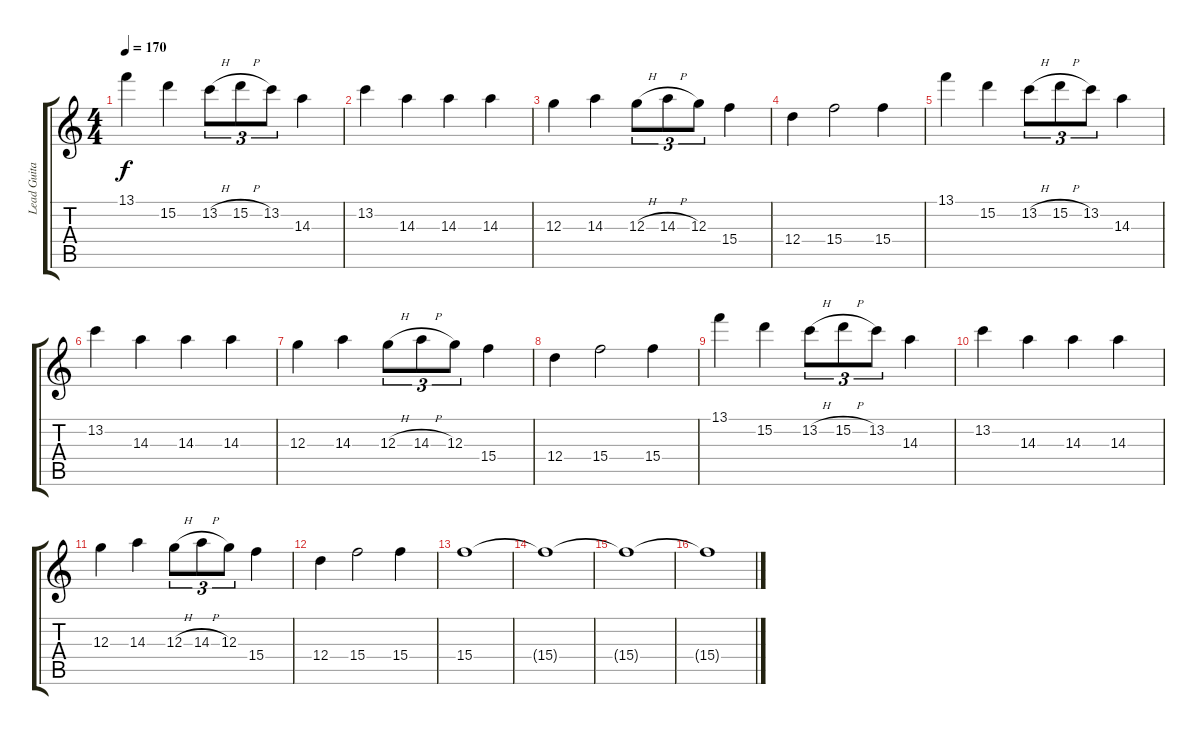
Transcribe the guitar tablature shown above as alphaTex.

\track ("Lead Guitar" "Lead Guita") {instrument distortionguitar}
\staff {score tabs}
\tuning (E4 B3 G3 D3 A2 E2) {hide}
\ts (4 4)
\tempo 170
\clef g2
\ks c
13.1.4{dy f} 15.2.4 13.2{h}.8{tu (3 2)} 15.2{h}.8{tu (3 2)} 13.2.8{tu (3 2)} 14.3.4 |
13.2.4 14.3.4 14.3.4 14.3.4 |
12.3.4 14.3.4 12.3{h}.8{tu (3 2)} 14.3{h}.8{tu (3 2)} 12.3.8{tu (3 2)} 15.4.4 |
12.4.4 15.4.2 15.4.4 |
13.1.4 15.2.4 13.2{h}.8{tu (3 2)} 15.2{h}.8{tu (3 2)} 13.2.8{tu (3 2)} 14.3.4 |
13.2.4 14.3.4 14.3.4 14.3.4 |
12.3.4 14.3.4 12.3{h}.8{tu (3 2)} 14.3{h}.8{tu (3 2)} 12.3.8{tu (3 2)} 15.4.4 |
12.4.4 15.4.2 15.4.4 |
13.1.4 15.2.4 13.2{h}.8{tu (3 2)} 15.2{h}.8{tu (3 2)} 13.2.8{tu (3 2)} 14.3.4 |
13.2.4 14.3.4 14.3.4 14.3.4 |
12.3.4 14.3.4 12.3{h}.8{tu (3 2)} 14.3{h}.8{tu (3 2)} 12.3.8{tu (3 2)} 15.4.4 |
12.4.4 15.4.2 15.4.4 |
15.4.1 |
15.4{t}.1 |
15.4{t}.1 |
15.4{t}.1
